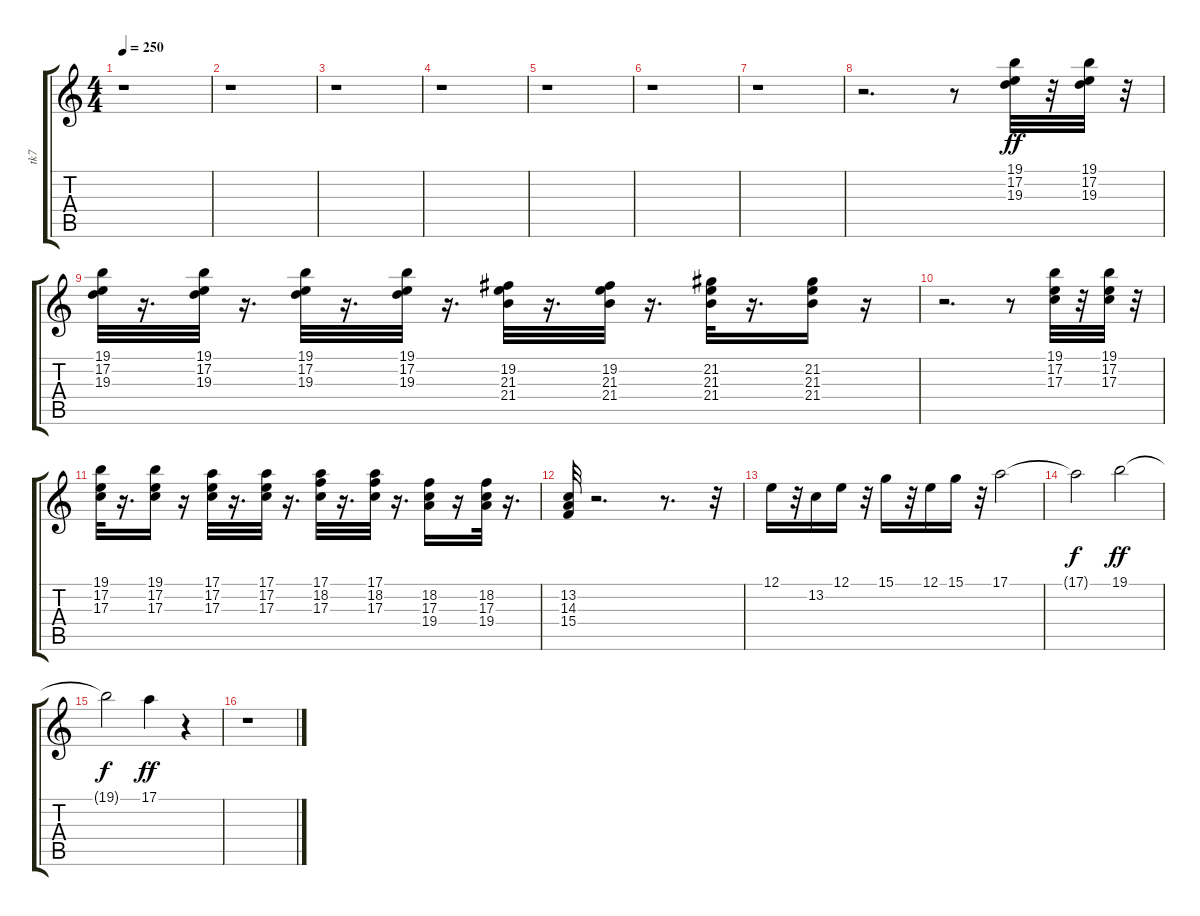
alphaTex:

\track ("tk7" "tk7") {instrument synthbrass1}
\staff {score tabs}
\tuning (E4 B3 G3 D3 A2 E2) {hide}
\ts (4 4)
\tempo 250
\clef g2
\ks c
r.1{dy f} |
r.1 |
r.1 |
r.1 |
r.1 |
r.1 |
r.1 |
r.2{d} r.8 (19.1 17.2 19.3).32{dy ff} r.32 (19.1 17.2 19.3).32 r.32 |
(19.1 17.2 19.3).32 r.16{d} (19.1 17.2 19.3).32 r.16{d} (19.1 17.2 19.3).32 r.16{d} (19.1 17.2 19.3).32 r.16{d} (19.2 21.3 21.4).32 r.16{d} (19.2 21.3 21.4).32 r.16{d} (21.2 21.3 21.4).32 r.16{d} (21.2 21.3 21.4).16 r.16 |
r.2{d} r.8 (19.1 17.2 17.3).32 r.32 (19.1 17.2 17.3).32 r.32 |
(19.1 17.2 17.3).32 r.16{d} (19.1 17.2 17.3).16 r.16 (17.1 17.2 17.3).32 r.16{d} (17.1 17.2 17.3).32 r.16{d} (17.1 18.2 17.3).32 r.16{d} (17.1 18.2 17.3).32 r.16{d} (18.2 17.3 19.4).16 r.16 (18.2 17.3 19.4).32 r.16{d} |
(13.2 14.3 15.4).32 r.2{d} r.8{d} r.32 |
12.1.16 r.32 13.2.16 12.1.16 r.32 15.1.16 r.32 12.1.16 15.1.16 r.32 17.1.2 |
17.1{t}.2{dy f} 19.1.2{dy ff} |
19.1{t}.2{dy f} 17.1.4{dy ff} r.4 |
r.1
